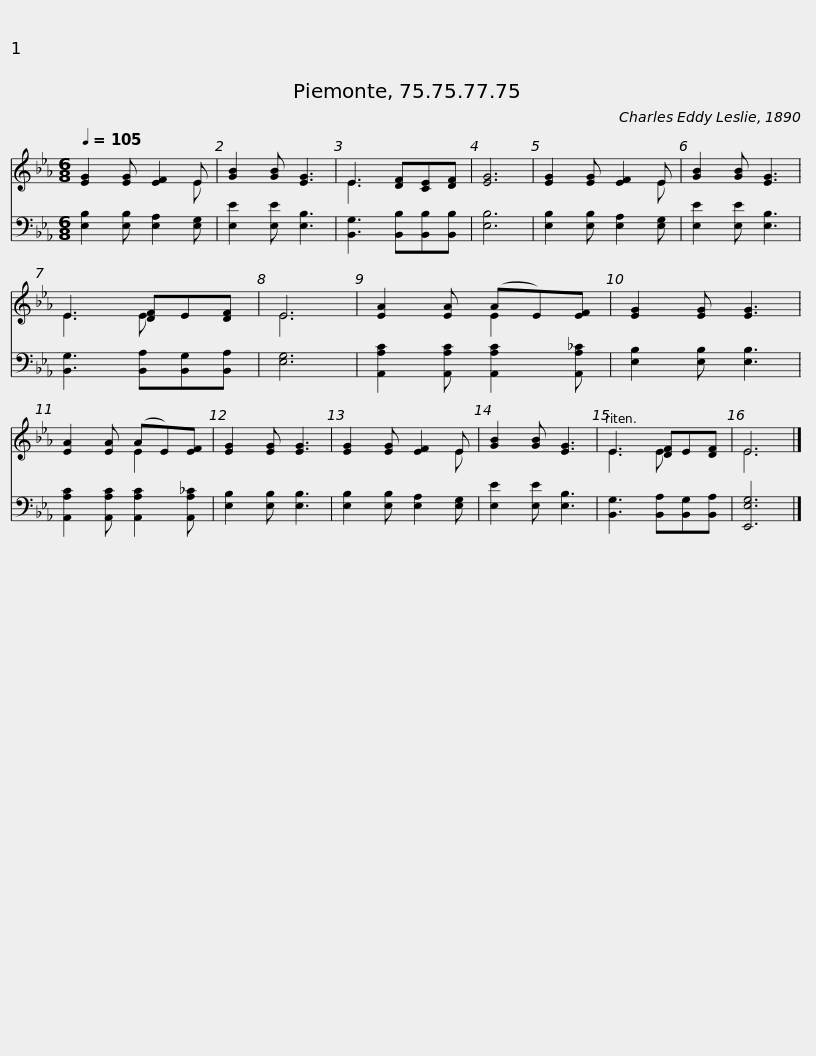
X:1
%%score ( 1 2 ) 3
L:1/8
Q:1/4=105
M:6/8
I:linebreak $
K:Eb
V:1 treble
V:2 treble
V:3 bass
V:1
 [EG]2 [EG] [EF]2 E | [GB]2 [GB] [EG]3 | E3 [DF][CE][DF] | [EG]6 | [EG]2 [EG] [EF]2 E | %5
 [GB]2 [GB] [EG]3 | E3 [DF]E[DF] | E6 |$ [EA]2 [EA] (AE)[EF] | [EG]2 [EG] [EG]3 | %10
 [EA]2 [EA] (AE)[EF] | [EG]2 [EG] [EG]3 | [EG]2 [EG] [EF]2 E | [GB]2 [GB] [EG]3 | E3 [DF]E[DF] | %15
 E6 |] %16
V:2
 x5 E | x6 | E3 x3 | x6 | x5 E | %5
 x6 | E3 E x2 | E6 |$ x3 E2 x | x6 | %10
 x3 E2 x | x6 | x5 E | x6 | E3 E x2 | %15
 E6 |] %16
V:3
 [E,B,]2 [E,B,] [E,A,]2 [E,G,] | [E,E]2 [E,E] [E,B,]3 | [B,,G,]3 [B,,B,][B,,B,][B,,B,] | [E,B,]6 | [E,B,]2 [E,B,] [E,A,]2 [E,G,] | %5
 [E,E]2 [E,E] [E,B,]3 | [B,,G,]3 [B,,A,][B,,G,][B,,A,] | [E,G,]6 |$ [A,,A,C]2 [A,,A,C] [A,,A,C]2 [A,,A,_C] | [E,B,]2 [E,B,] [E,B,]3 | %10
 [A,,A,C]2 [A,,A,C] [A,,A,C]2 [A,,A,_C] | [E,B,]2 [E,B,] [E,B,]3 | [E,B,]2 [E,B,] [E,A,]2 [E,G,] | [E,E]2 [E,E] [E,B,]3 | [B,,G,]3 [B,,A,][B,,G,][B,,A,] | %15
 [E,,E,G,]6 |] %16
